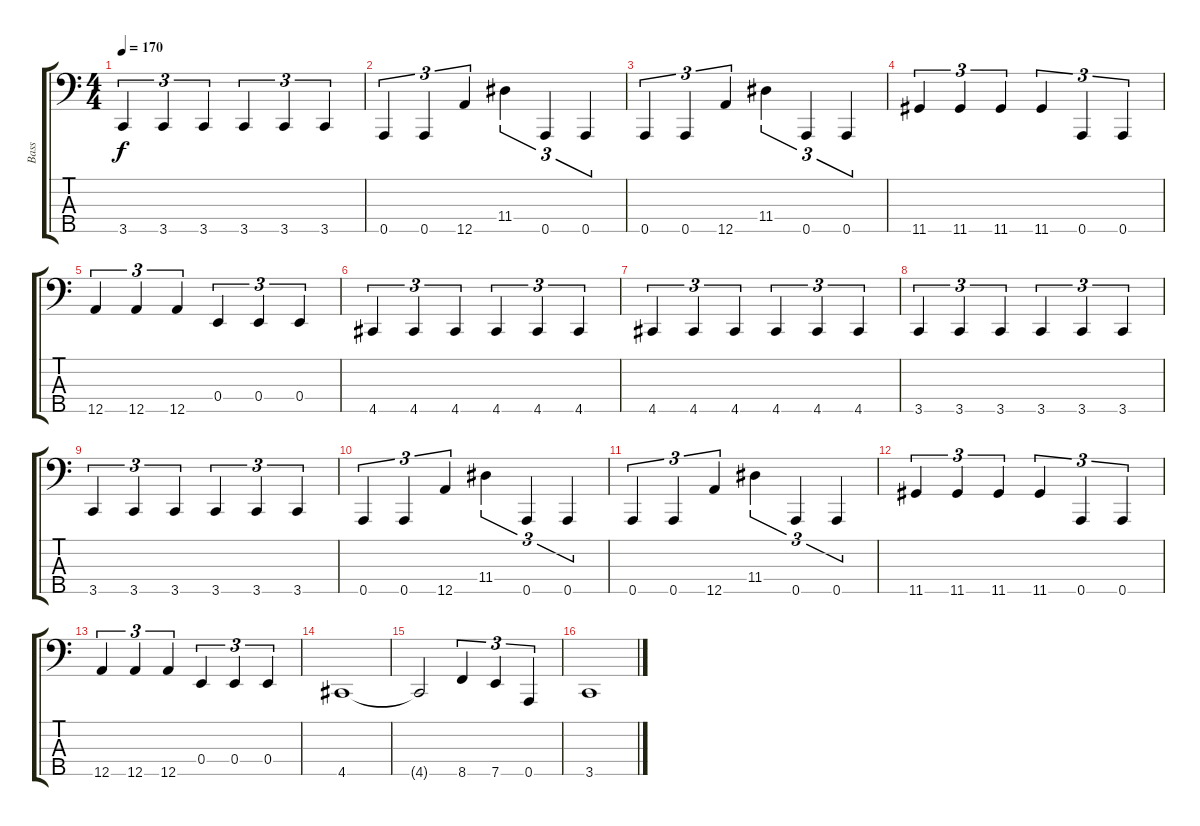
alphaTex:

\track ("Bass" "Bass") {instrument electricbasspick}
\staff {score tabs}
\tuning (G2 D2 A1 E1 A0) {hide}
\ts (4 4)
\tempo 170
\clef f4
\ks c
3.5.4{tu (3 2) dy f} 3.5.4{tu (3 2)} 3.5.4{tu (3 2)} 3.5.4{tu (3 2)} 3.5.4{tu (3 2)} 3.5.4{tu (3 2)} |
0.5.4{tu (3 2)} 0.5.4{tu (3 2)} 12.5.4{tu (3 2)} 11.4.4{tu (3 2)} 0.5.4{tu (3 2)} 0.5.4{tu (3 2)} |
0.5.4{tu (3 2)} 0.5.4{tu (3 2)} 12.5.4{tu (3 2)} 11.4.4{tu (3 2)} 0.5.4{tu (3 2)} 0.5.4{tu (3 2)} |
11.5.4{tu (3 2)} 11.5.4{tu (3 2)} 11.5.4{tu (3 2)} 11.5.4{tu (3 2)} 0.5.4{tu (3 2)} 0.5.4{tu (3 2)} |
12.5.4{tu (3 2)} 12.5.4{tu (3 2)} 12.5.4{tu (3 2)} 0.4.4{tu (3 2)} 0.4.4{tu (3 2)} 0.4.4{tu (3 2)} |
4.5.4{tu (3 2)} 4.5.4{tu (3 2)} 4.5.4{tu (3 2)} 4.5.4{tu (3 2)} 4.5.4{tu (3 2)} 4.5.4{tu (3 2)} |
4.5.4{tu (3 2)} 4.5.4{tu (3 2)} 4.5.4{tu (3 2)} 4.5.4{tu (3 2)} 4.5.4{tu (3 2)} 4.5.4{tu (3 2)} |
3.5.4{tu (3 2)} 3.5.4{tu (3 2)} 3.5.4{tu (3 2)} 3.5.4{tu (3 2)} 3.5.4{tu (3 2)} 3.5.4{tu (3 2)} |
3.5.4{tu (3 2)} 3.5.4{tu (3 2)} 3.5.4{tu (3 2)} 3.5.4{tu (3 2)} 3.5.4{tu (3 2)} 3.5.4{tu (3 2)} |
0.5.4{tu (3 2)} 0.5.4{tu (3 2)} 12.5.4{tu (3 2)} 11.4.4{tu (3 2)} 0.5.4{tu (3 2)} 0.5.4{tu (3 2)} |
0.5.4{tu (3 2)} 0.5.4{tu (3 2)} 12.5.4{tu (3 2)} 11.4.4{tu (3 2)} 0.5.4{tu (3 2)} 0.5.4{tu (3 2)} |
11.5.4{tu (3 2)} 11.5.4{tu (3 2)} 11.5.4{tu (3 2)} 11.5.4{tu (3 2)} 0.5.4{tu (3 2)} 0.5.4{tu (3 2)} |
12.5.4{tu (3 2)} 12.5.4{tu (3 2)} 12.5.4{tu (3 2)} 0.4.4{tu (3 2)} 0.4.4{tu (3 2)} 0.4.4{tu (3 2)} |
4.5.1 |
4.5{t}.2 8.5.4{tu (3 2)} 7.5.4{tu (3 2)} 0.5.4{tu (3 2)} |
3.5.1
